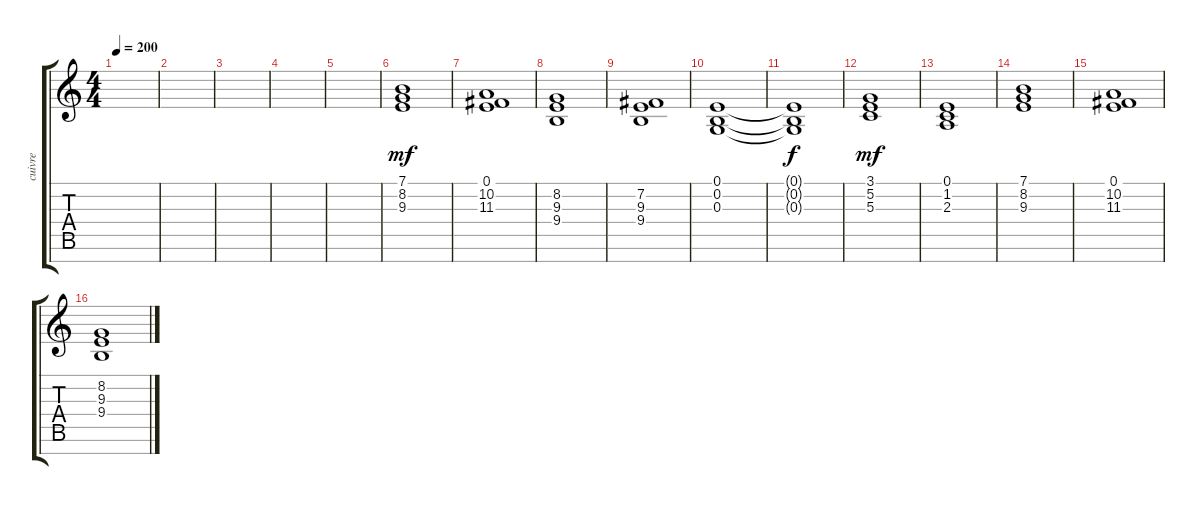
\track ("cuivre" "cuivre") {instrument brasssection}
\staff {score tabs}
\tuning (E4 B3 G3 D3 A2 E2 B1) {hide}
\ts (4 4)
\tempo 200
\clef g2
\ks c
|
|
|
|
|
(7.1 8.2 9.3).1{dy mf volume 16 instrument frenchhorn} |
(0.1 10.2 11.3).1 |
(8.2 9.3 9.4).1 |
(7.2 9.3 9.4).1 |
(0.1 0.2 0.3).1 |
(0.1{t} 0.2{t} 0.3{t}).1{dy f} |
(3.1 5.2 5.3).1{dy mf} |
(0.1 1.2 2.3).1 |
(7.1 8.2 9.3).1{volume 16 instrument frenchhorn} |
(0.1 10.2 11.3).1 |
(8.2 9.3 9.4).1
